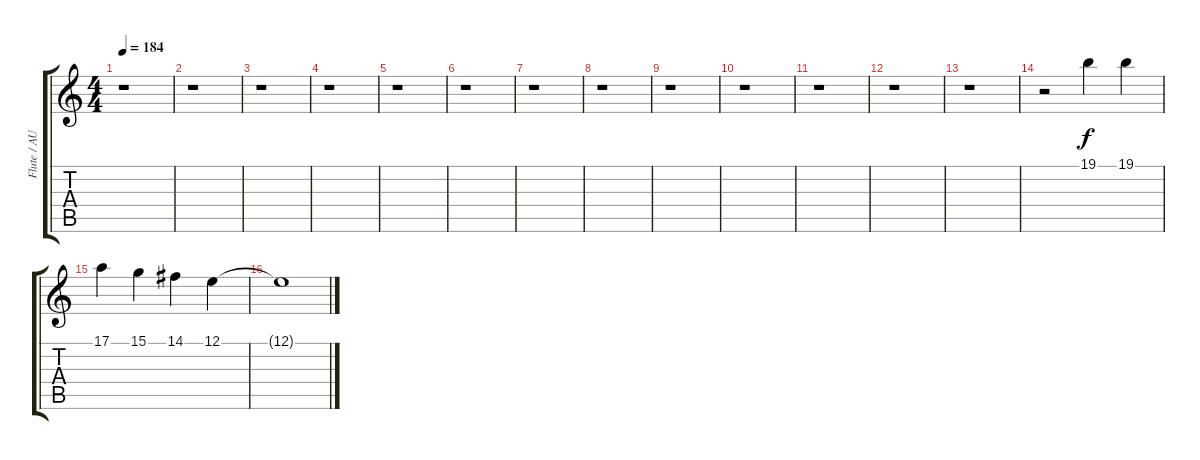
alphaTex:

\track ("Flute / AUX" "Flute / AU") {instrument flute}
\staff {score tabs}
\tuning (E4 B3 G3 D3 A2 E2) {hide}
\ts (4 4)
\tempo 184
\tempo 164
\tempo 184
\clef g2
\ks c
r.1{dy f instrument flute} |
r.1 |
r.1 |
r.1 |
r.1 |
r.1 |
r.1 |
r.1 |
r.1 |
r.1 |
r.1 |
r.1 |
r.1 |
r.2 19.1.4 19.1.4 |
17.1.4 15.1.4 14.1.4 12.1.4{volume 5} |
12.1{t}.1
